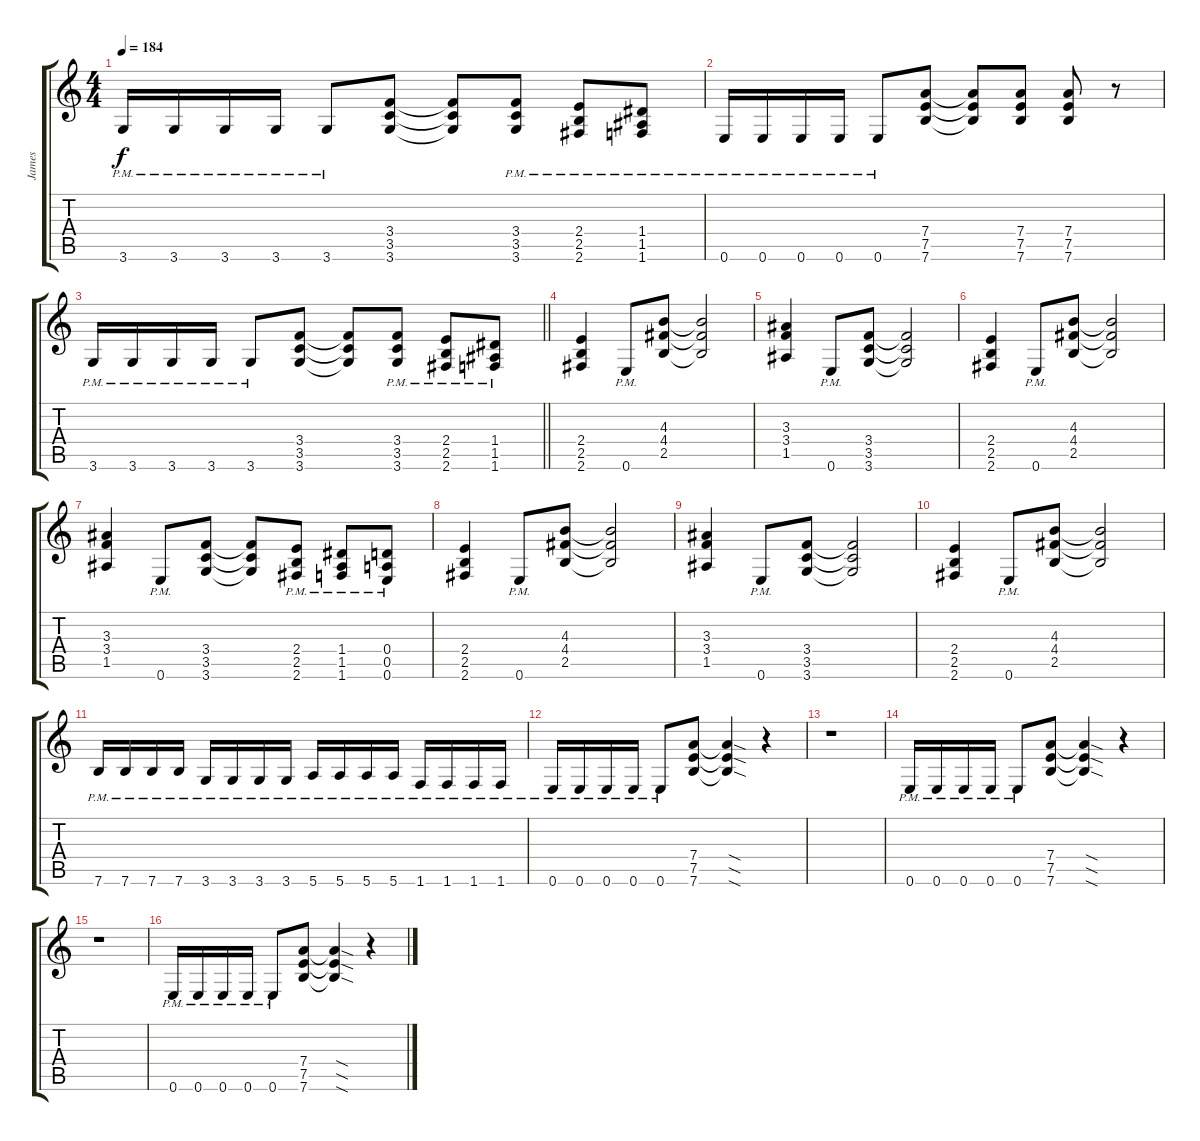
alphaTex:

\track ("James" "James") {instrument distortionguitar}
\staff {score tabs}
\tuning (E4 B3 G3 D3 A2 E2) {hide}
\ts (4 4)
\tempo 184
\clef g2
\ks c
3.6{pm}.16{dy f} 3.6{pm}.16 3.6{pm}.16 3.6{pm}.16 3.6{pm}.8 (3.4 3.5 3.6).8 (3.4{t} 3.5{t} 3.6{t}).8 (3.4{pm} 3.5{pm} 3.6{pm}).8 (2.4{pm} 2.5{pm} 2.6{pm}).8 (1.4{pm} 1.5{pm} 1.6{pm}).8 |
0.6{pm}.16 0.6{pm}.16 0.6{pm}.16 0.6{pm}.16 0.6{pm}.8 (7.4 7.5 7.6).8 (7.4{t} 7.5{t} 7.6{t}).8 (7.4 7.5 7.6).8 (7.4 7.5 7.6).8 r.8 |
\barLineRight lightlight
3.6{pm}.16 3.6{pm}.16 3.6{pm}.16 3.6{pm}.16 3.6{pm}.8 (3.4 3.5 3.6).8 (3.4{t} 3.5{t} 3.6{t}).8 (3.4{pm} 3.5{pm} 3.6{pm}).8 (2.4{pm} 2.5{pm} 2.6{pm}).8 (1.4{pm} 1.5{pm} 1.6{pm}).8 |
(2.4 2.5 2.6).4 0.6{pm}.8 (4.3 4.4 2.5).8 (4.3{t} 4.4{t} 2.5{t}).2 |
(3.3 3.4 1.5).4 0.6{pm}.8 (3.4 3.5 3.6).8 (3.4{t} 3.5{t} 3.6{t}).2 |
(2.4 2.5 2.6).4 0.6{pm}.8 (4.3 4.4 2.5).8 (4.3{t} 4.4{t} 2.5{t}).2 |
(3.3 3.4 1.5).4 0.6{pm}.8 (3.4 3.5 3.6).8 (3.4{t} 3.5{t} 3.6{t}).8 (2.4{pm} 2.5{pm} 2.6{pm}).8 (1.4{pm} 1.5{pm} 1.6{pm}).8 (0.4{pm} 0.5{pm} 0.6{pm}).8 |
(2.4 2.5 2.6).4 0.6{pm}.8 (4.3 4.4 2.5).8 (4.3{t} 4.4{t} 2.5{t}).2 |
(3.3 3.4 1.5).4 0.6{pm}.8 (3.4 3.5 3.6).8 (3.4{t} 3.5{t} 3.6{t}).2 |
(2.4 2.5 2.6).4 0.6{pm}.8 (4.3 4.4 2.5).8 (4.3{t} 4.4{t} 2.5{t}).2 |
7.6{pm}.16 7.6{pm}.16 7.6{pm}.16 7.6{pm}.16 3.6{pm}.16 3.6{pm}.16 3.6{pm}.16 3.6{pm}.16 5.6{pm}.16 5.6{pm}.16 5.6{pm}.16 5.6{pm}.16 1.6{pm}.16 1.6{pm}.16 1.6{pm}.16 1.6{pm}.16 |
0.6{pm}.16 0.6{pm}.16 0.6{pm}.16 0.6{pm}.16 0.6{pm}.8 (7.4 7.5 7.6).8 (7.4{sod t} 7.5{sod t} 7.6{sod t}).4 r.4 |
r.1 |
0.6{pm}.16 0.6{pm}.16 0.6{pm}.16 0.6{pm}.16 0.6{pm}.8 (7.4 7.5 7.6).8 (7.4{sod t} 7.5{sod t} 7.6{sod t}).4 r.4 |
r.1 |
0.6{pm}.16 0.6{pm}.16 0.6{pm}.16 0.6{pm}.16 0.6{pm}.8 (7.4 7.5 7.6).8 (7.4{sod t} 7.5{sod t} 7.6{sod t}).4 r.4
